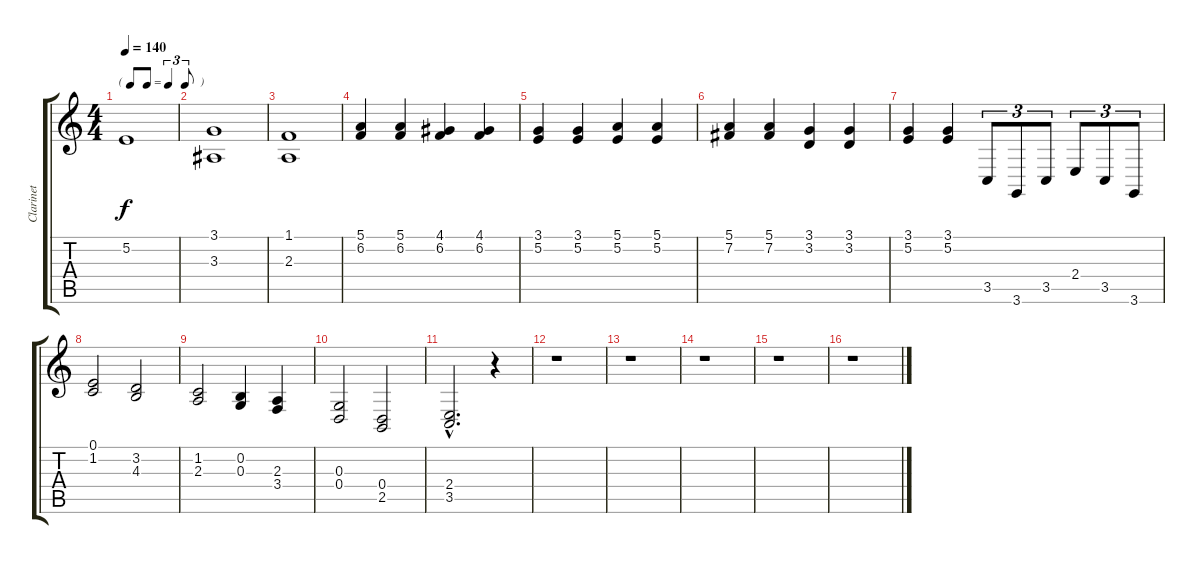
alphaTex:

\track ("Clarinet" "Clarinet") {instrument clarinet}
\staff {score tabs}
\tuning (E4 B3 G3 D3 A2 E2) {hide}
\ts (4 4)
\tf triplet8th
\tempo 140
\clef g2
\ks c
5.2{t}.1{dy f} |
(3.1 3.3).1 |
(1.1 2.3).1 |
(5.1 6.2).4 (5.1 6.2).4 (4.1 6.2).4 (4.1 6.2).4 |
(3.1 5.2).4 (3.1 5.2).4 (5.1 5.2).4 (5.1 5.2).4 |
(5.1 7.2).4 (5.1 7.2).4 (3.1 3.2).4 (3.1 3.2).4 |
(3.1 5.2).4 (3.1 5.2).4 3.5.8{tu (3 2)} 3.6.8{tu (3 2)} 3.5.8{tu (3 2)} 2.4.8{tu (3 2)} 3.5.8{tu (3 2)} 3.6.8{tu (3 2)} |
(0.1 1.2).2 (3.2 4.3).2 |
(1.2 2.3).2 (0.2 0.3).4 (2.3 3.4).4 |
(0.3 0.4).2 (0.4 2.5).2 |
(2.4{hac} 3.5{hac}).2{d} r.4 |
r.1 |
r.1 |
r.1 |
r.1 |
r.1
